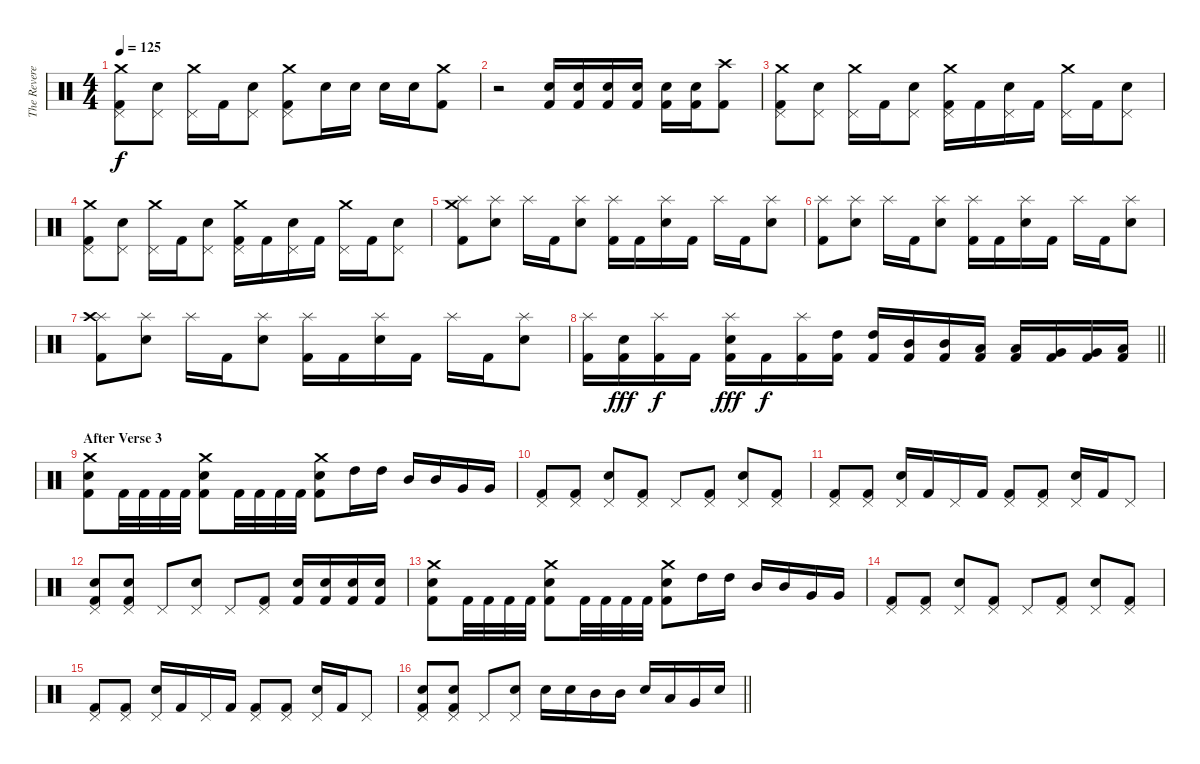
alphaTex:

\track ("The Reverend" "The Revere") {instrument percussion}
\staff {score}
\articulation defaults
\ts (4 4)
\tempo 125
\clef neutral
\ks c
("Crash medium (hit)" "Pedal Hi-Hat (hit)" "Kick (hit) 2").8{dy f} ("Electric Snare (hit)" "Pedal Hi-Hat (hit)").8 ("Crash medium (hit)" "Pedal Hi-Hat (hit)").16 "Kick (hit) 2".16 ("Electric Snare (hit)" "Pedal Hi-Hat (hit)").8 ("Crash medium (hit)" "Pedal Hi-Hat (hit)" "Kick (hit) 2").8 "Electric Snare (hit)".16 "Electric Snare (hit)".16 "Electric Snare (hit)".16 "Electric Snare (hit)".16 ("Crash medium (hit)" "Kick (hit) 2").8 |
r.2 ("Electric Snare (hit)" "Kick (hit) 2").16 ("Electric Snare (hit)" "Kick (hit) 2").16 ("Electric Snare (hit)" "Kick (hit) 2").16 ("Electric Snare (hit)" "Kick (hit) 2").16 ("Electric Snare (hit)" "Kick (hit) 2").16 ("Electric Snare (hit)" "Kick (hit) 2").16 ("Crash high (hit)" "Kick (hit) 2").8 |
("Crash medium (hit)" "Pedal Hi-Hat (hit)" "Kick (hit) 2").8 ("Electric Snare (hit)" "Pedal Hi-Hat (hit)").8 ("Crash medium (hit)" "Pedal Hi-Hat (hit)").16 "Kick (hit) 2".16 ("Electric Snare (hit)" "Pedal Hi-Hat (hit)").8 ("Crash medium (hit)" "Pedal Hi-Hat (hit)" "Kick (hit) 2").16 "Kick (hit) 2".16 ("Electric Snare (hit)" "Pedal Hi-Hat (hit)").16 "Kick (hit) 2".16 ("Crash medium (hit)" "Pedal Hi-Hat (hit)").16 "Kick (hit) 2".16 ("Electric Snare (hit)" "Pedal Hi-Hat (hit)").8 |
("Crash medium (hit)" "Pedal Hi-Hat (hit)" "Kick (hit) 2").8 ("Electric Snare (hit)" "Pedal Hi-Hat (hit)").8 ("Crash medium (hit)" "Pedal Hi-Hat (hit)").16 "Kick (hit) 2".16 ("Electric Snare (hit)" "Pedal Hi-Hat (hit)").8 ("Crash medium (hit)" "Pedal Hi-Hat (hit)" "Kick (hit) 2").16 "Kick (hit) 2".16 ("Electric Snare (hit)" "Pedal Hi-Hat (hit)").16 "Kick (hit) 2".16 ("Crash medium (hit)" "Pedal Hi-Hat (hit)").16 "Kick (hit) 2".16 ("Electric Snare (hit)" "Pedal Hi-Hat (hit)").8 |
("Splash (hit)" "Crash medium (hit)" "Kick (hit) 2").8 ("Splash (hit)" "Electric Snare (hit)").8 "Splash (hit)".16 "Kick (hit) 2".16 ("Splash (hit)" "Electric Snare (hit)").8 ("Splash (hit)" "Kick (hit) 2").16 "Kick (hit) 2".16 ("Splash (hit)" "Electric Snare (hit)").16 "Kick (hit) 2".16 "Splash (hit)".16 "Kick (hit) 2".16 ("Splash (hit)" "Electric Snare (hit)").8 |
("Splash (hit)" "Kick (hit) 2").8 ("Splash (hit)" "Electric Snare (hit)").8 "Splash (hit)".16 "Kick (hit) 2".16 ("Splash (hit)" "Electric Snare (hit)").8 ("Splash (hit)" "Kick (hit) 2").16 "Kick (hit) 2".16 ("Splash (hit)" "Electric Snare (hit)").16 "Kick (hit) 2".16 "Splash (hit)".16 "Kick (hit) 2".16 ("Splash (hit)" "Electric Snare (hit)").8 |
("Splash (hit)" "Crash high (hit)" "Kick (hit) 2").8 ("Splash (hit)" "Electric Snare (hit)").8 "Splash (hit)".16 "Kick (hit) 2".16 ("Splash (hit)" "Electric Snare (hit)").8 ("Splash (hit)" "Kick (hit) 2").16 "Kick (hit) 2".16 ("Splash (hit)" "Electric Snare (hit)").16 "Kick (hit) 2".16 "Splash (hit)".16 "Kick (hit) 2".16 ("Splash (hit)" "Electric Snare (hit)").8 |
\barLineRight lightlight
("Splash (hit)" "Kick (hit) 2").16 ("Electric Snare (hit)" "Kick (hit) 2").16{dy fff} ("Splash (hit)" "Kick (hit) 2").16{dy f} "Kick (hit) 2".16 ("Splash (hit)" "Electric Snare (hit)" "Kick (hit) 2").16{dy fff} "Kick (hit) 2".16{dy f} ("Splash (hit)" "Kick (hit) 2").16 ("High Tom (hit)" "Kick (hit) 2").16 ("High Tom (hit)" "Kick (hit) 2").16 ("Mid Tom (hit)" "Kick (hit) 2").16 ("Mid Tom (hit)" "Kick (hit) 2").16 ("Low Tom (hit)" "Kick (hit) 2").16 ("Low Tom (hit)" "Kick (hit) 2").16 ("Very Low Tom (hit)" "Kick (hit) 2").16 ("Very Low Tom (hit)" "Kick (hit) 2").16 ("Low Floor Tom (hit)" "Kick (hit) 2").16 |
\section ("" "After Verse 3")
("Crash medium (hit)" "Electric Snare (hit)" "Kick (hit) 2").8 "Kick (hit) 2".32 "Kick (hit) 2".32 "Kick (hit) 2".32 "Kick (hit) 2".32 ("Crash medium (hit)" "Electric Snare (hit)" "Kick (hit) 2").8 "Kick (hit) 2".32 "Kick (hit) 2".32 "Kick (hit) 2".32 "Kick (hit) 2".32 ("Crash medium (hit)" "Electric Snare (hit)" "Kick (hit) 2").8 "High Tom (hit)".16 "High Tom (hit)".16 "Mid Tom (hit)".16 "Mid Tom (hit)".16 "Very Low Tom (hit)".16 "Very Low Tom (hit)".16 |
("Pedal Hi-Hat (hit)" "Kick (hit) 2").8 ("Pedal Hi-Hat (hit)" "Kick (hit) 2").8 ("Pedal Hi-Hat (hit)" "Electric Snare (hit)").8 ("Pedal Hi-Hat (hit)" "Kick (hit) 2").8 "Pedal Hi-Hat (hit)".8 ("Pedal Hi-Hat (hit)" "Kick (hit) 2").8 ("Pedal Hi-Hat (hit)" "Electric Snare (hit)").8 ("Pedal Hi-Hat (hit)" "Kick (hit) 2").8 |
("Pedal Hi-Hat (hit)" "Kick (hit) 2").8 ("Pedal Hi-Hat (hit)" "Kick (hit) 2").8 ("Pedal Hi-Hat (hit)" "Electric Snare (hit)").16 "Kick (hit) 2".16 "Pedal Hi-Hat (hit)".16 "Kick (hit) 2".16 ("Pedal Hi-Hat (hit)" "Kick (hit) 2").8 ("Pedal Hi-Hat (hit)" "Kick (hit) 2").8 ("Pedal Hi-Hat (hit)" "Electric Snare (hit)").16 "Kick (hit) 2".16 "Pedal Hi-Hat (hit)".8 |
("Pedal Hi-Hat (hit)" "Electric Snare (hit)" "Kick (hit) 2").8 ("Pedal Hi-Hat (hit)" "Electric Snare (hit)" "Kick (hit) 2").8 "Pedal Hi-Hat (hit)".8 ("Pedal Hi-Hat (hit)" "Electric Snare (hit)").8 "Pedal Hi-Hat (hit)".8 ("Pedal Hi-Hat (hit)" "Kick (hit) 2").8 ("Electric Snare (hit)" "Kick (hit) 2").16 ("Electric Snare (hit)" "Kick (hit) 2").16 ("Electric Snare (hit)" "Kick (hit) 2").16 ("Electric Snare (hit)" "Kick (hit) 2").16 |
("Crash medium (hit)" "Electric Snare (hit)" "Kick (hit) 2").8 "Kick (hit) 2".32 "Kick (hit) 2".32 "Kick (hit) 2".32 "Kick (hit) 2".32 ("Crash medium (hit)" "Electric Snare (hit)" "Kick (hit) 2").8 "Kick (hit) 2".32 "Kick (hit) 2".32 "Kick (hit) 2".32 "Kick (hit) 2".32 ("Crash medium (hit)" "Electric Snare (hit)" "Kick (hit) 2").8 "High Tom (hit)".16 "High Tom (hit)".16 "Mid Tom (hit)".16 "Mid Tom (hit)".16 "Very Low Tom (hit)".16 "Very Low Tom (hit)".16 |
("Pedal Hi-Hat (hit)" "Kick (hit) 2").8 ("Pedal Hi-Hat (hit)" "Kick (hit) 2").8 ("Pedal Hi-Hat (hit)" "Electric Snare (hit)").8 ("Pedal Hi-Hat (hit)" "Kick (hit) 2").8 "Pedal Hi-Hat (hit)".8 ("Pedal Hi-Hat (hit)" "Kick (hit) 2").8 ("Pedal Hi-Hat (hit)" "Electric Snare (hit)").8 ("Pedal Hi-Hat (hit)" "Kick (hit) 2").8 |
("Pedal Hi-Hat (hit)" "Kick (hit) 2").8 ("Pedal Hi-Hat (hit)" "Kick (hit) 2").8 ("Pedal Hi-Hat (hit)" "Electric Snare (hit)").16 "Kick (hit) 2".16 "Pedal Hi-Hat (hit)".16 "Kick (hit) 2".16 ("Pedal Hi-Hat (hit)" "Kick (hit) 2").8 ("Pedal Hi-Hat (hit)" "Kick (hit) 2").8 ("Pedal Hi-Hat (hit)" "Electric Snare (hit)").16 "Kick (hit) 2".16 "Pedal Hi-Hat (hit)".8 |
\barLineRight lightlight
("Pedal Hi-Hat (hit)" "Electric Snare (hit)" "Kick (hit) 2").8 ("Pedal Hi-Hat (hit)" "Electric Snare (hit)" "Kick (hit) 2").8 "Pedal Hi-Hat (hit)".8 ("Pedal Hi-Hat (hit)" "Electric Snare (hit)").8 "Electric Snare (hit)".16 "Electric Snare (hit)".16 "Mid Tom (hit)".16 "Mid Tom (hit)".16 "Electric Snare (hit)".16 "Low Tom (hit)".16 "Very Low Tom (hit)".16 "Electric Snare (hit)".16
